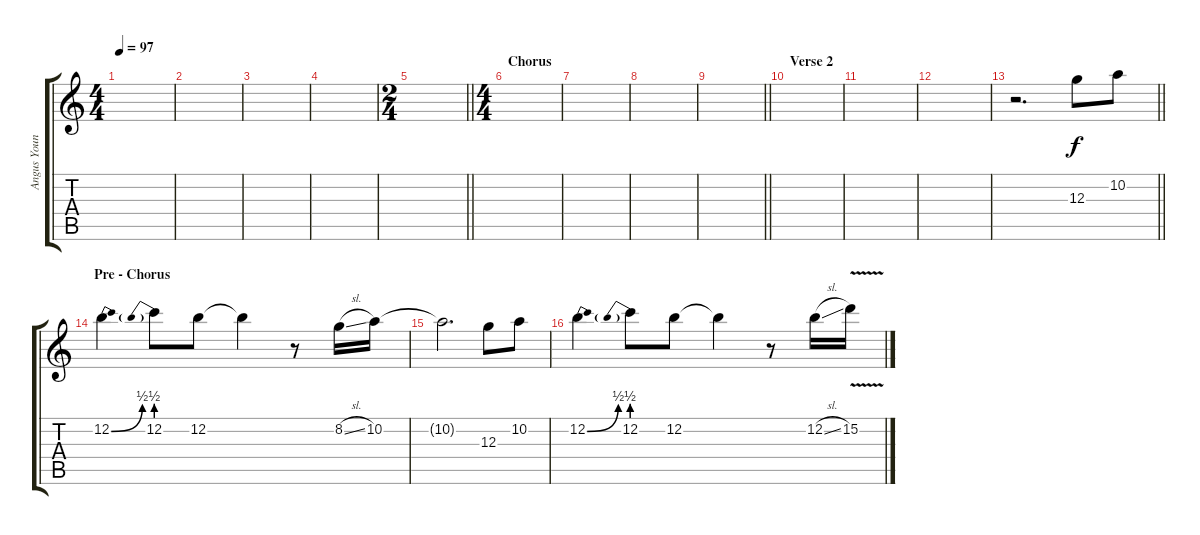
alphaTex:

\track ("Angus Young - Solo Guitar" "Angus Youn") {instrument overdrivenguitar}
\staff {score tabs}
\tuning (E4 B3 G3 D3 A2 E2) {hide}
\ts (4 4)
\tempo 97
\clef g2
\ks c
|
|
|
|
\ts (2 4)
\barLineRight lightlight
|
\ts (4 4)
\section ("" "Chorus")
|
|
|
\barLineRight lightlight
|
\section ("" "Verse 2")
|
|
|
\barLineRight lightlight
r.2{d} 12.3.8 10.2.8 |
\section ("" "Pre - Chorus")
12.2{be (bend 0 0 60 2)}.4 12.2{be (prebend 0 2 60 2)}.8 12.2.8 12.2{t}.4 r.8 8.2{sl}.16 10.2.16 |
10.2{t}.2{d} 12.3.8 10.2.8 |
12.2{be (bend 0 0 60 2)}.4 12.2{be (prebend 0 2 60 2)}.8 12.2.8 12.2{t}.4 r.8 12.2{sl}.16 15.2{v}.16
